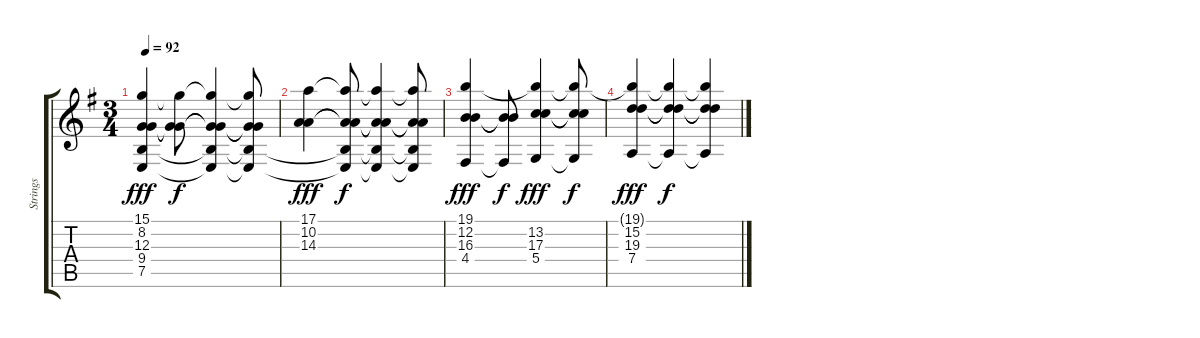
\track ("Strings" "Strings") {instrument stringensemble1}
\staff {score tabs}
\tuning (E4 B3 G3 D3 A2 E2) {hide}
\ts (3 4)
\tempo 92
\clef g2
\ks g
(15.1 8.2 12.3 9.4 7.5).4{dy fff} (15.1{t} 8.2{t} 12.3{t}).8{dy f} (15.1{t} 8.2{t} 12.3{t} 9.4{t} 7.5{t}).4 (15.1{t} 8.2{t} 12.3{t} 9.4{t} 7.5{t}).8 |
(17.1 10.2 14.3).4{dy fff} (17.1{t} 10.2{t} 14.3{t} 9.4{t} 7.5{t}).8{dy f} (17.1{t} 10.2{t} 14.3{t} 9.4{t} 7.5{t}).4 (17.1{t} 10.2{t} 14.3{t} 9.4{t} 7.5{t}).8 |
(19.1 12.2 16.3 4.4).4{dy fff} (12.2{t} 16.3{t} 4.4{t}).8{dy f} (19.1{t} 13.2 17.3 5.4).4{dy fff} (19.1{t} 13.2{t} 17.3{t} 5.4{t}).8{dy f} |
(19.1{t} 15.2 19.3 7.4).4{dy fff} (19.1{t} 15.2{t} 19.3{t} 7.4{t}).4{dy f} (19.1{t} 15.2{t} 19.3{t} 7.4{t}).4
